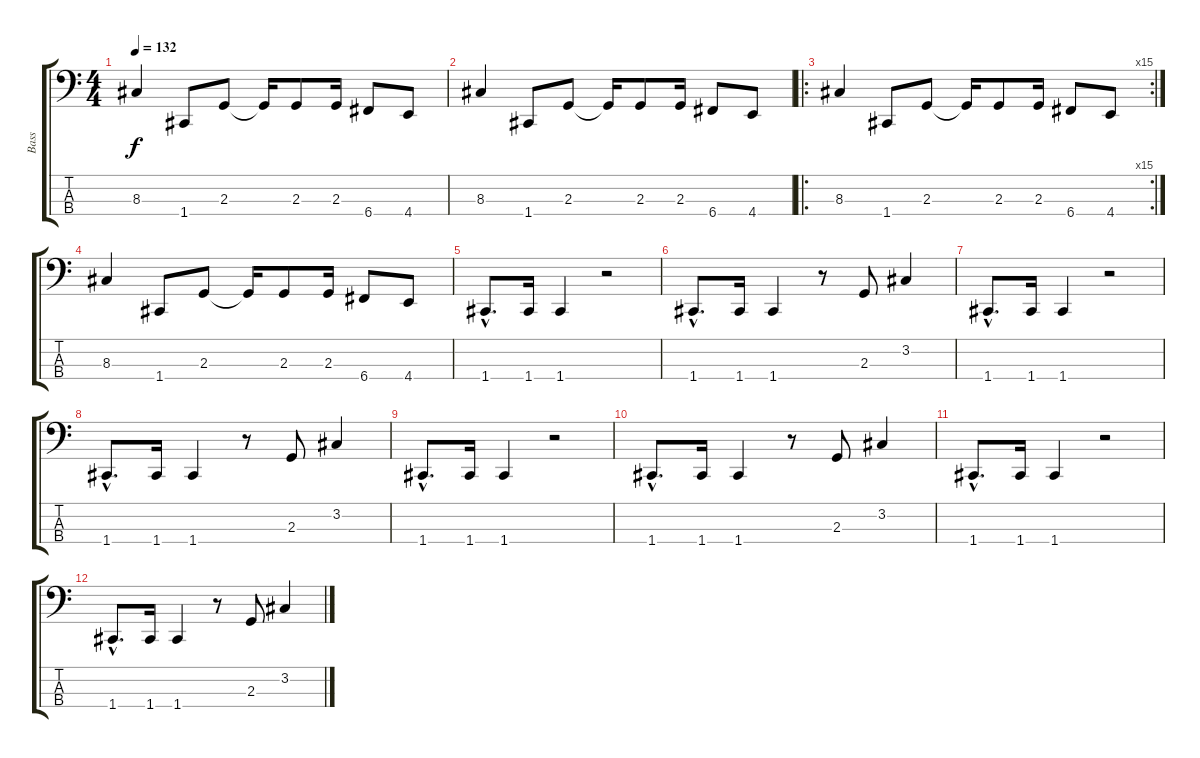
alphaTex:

\track ("Bass" "Bass") {instrument electricbassfinger}
\staff {score tabs}
\tuning (Eb2 Bb1 F1 C1) {hide}
\ts (4 4)
\tempo 132
\clef f4
\ks c
8.3.4{dy f instrument electricbassfinger} 1.4.8 2.3.8 2.3{t}.16 2.3.8 2.3.16 6.4.8 4.4.8 |
8.3.4{instrument electricbassfinger} 1.4.8 2.3.8 2.3{t}.16 2.3.8 2.3.16 6.4.8 4.4.8 |
\ro
\rc 15
8.3.4{instrument electricbassfinger} 1.4.8 2.3.8 2.3{t}.16 2.3.8 2.3.16 6.4.8 4.4.8 |
8.3.4{instrument electricbassfinger} 1.4.8 2.3.8 2.3{t}.16 2.3.8 2.3.16 6.4.8 4.4.8 |
1.4{hac}.8{d instrument electricbassfinger} 1.4.16 1.4.4 r.2 |
1.4{hac}.8{d} 1.4.16 1.4.4 r.8 2.3.8 3.2.4 |
1.4{hac}.8{d instrument electricbassfinger} 1.4.16 1.4.4 r.2 |
1.4{hac}.8{d} 1.4.16 1.4.4 r.8 2.3.8 3.2.4 |
1.4{hac}.8{d instrument electricbassfinger} 1.4.16 1.4.4 r.2 |
1.4{hac}.8{d} 1.4.16 1.4.4 r.8 2.3.8 3.2.4 |
1.4{hac}.8{d instrument electricbassfinger} 1.4.16 1.4.4 r.2 |
1.4{hac}.8{d} 1.4.16 1.4.4 r.8 2.3.8 3.2.4
